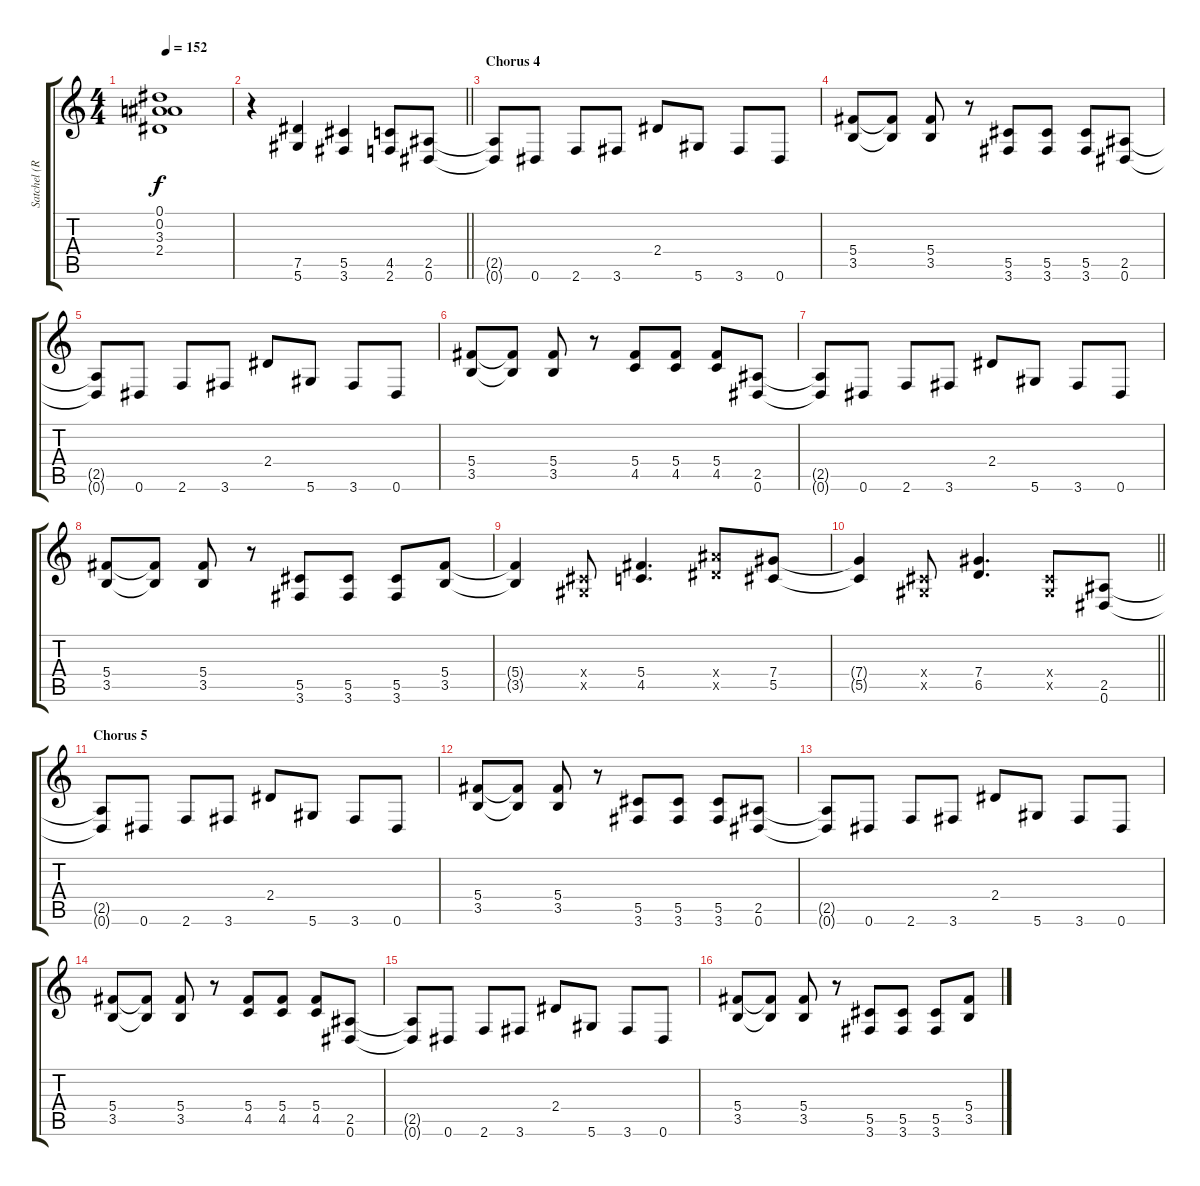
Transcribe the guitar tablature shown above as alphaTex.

\track ("Satchel (Rhythm 1)" "Satchel (R") {instrument distortionguitar}
\staff {score tabs}
\tuning (Eb4 Bb3 Gb3 Db3 Ab2 Eb2) {hide}
\ts (4 4)
\tempo 152
\clef g2
\ks c
(0.1{t} 0.2{t} 3.3{t} 2.4{t}).1{dy f} |
\barLineRight lightlight
r.4{volume 0} (7.5 5.6).4{volume 8 instrument distortionguitar} (5.5 3.6).4 (4.5 2.6).8 (2.5 0.6).8 |
\section ("" "Chorus 4")
(2.5{t} 0.6{t}).8 0.6.8 2.6.8 3.6.8 2.4.8 5.6.8 3.6.8 0.6.8 |
(5.4 3.5).8 (5.4{t} 3.5{t}).8 (5.4 3.5).8 r.8 (5.5 3.6).8 (5.5 3.6).8 (5.5 3.6).8 (2.5 0.6).8 |
(2.5{t} 0.6{t}).8 0.6.8 2.6.8 3.6.8 2.4.8 5.6.8 3.6.8 0.6.8 |
(5.4 3.5).8 (5.4{t} 3.5{t}).8 (5.4 3.5).8 r.8 (5.4 4.5).8 (5.4 4.5).8 (5.4 4.5).8 (2.5 0.6).8 |
(2.5{t} 0.6{t}).8 0.6.8 2.6.8 3.6.8 2.4.8 5.6.8 3.6.8 0.6.8 |
(5.4 3.5).8 (5.4{t} 3.5{t}).8 (5.4 3.5).8 r.8 (5.5 3.6).8 (5.5 3.6).8 (5.5 3.6).8 (5.4 3.5).8 |
(5.4{t} 3.5{t}).4 (0.4{x} 0.5{x}).8 (5.4 4.5).4{d} (9.4{x} 7.5{x}).8 (7.4 5.5).8 |
\barLineRight lightlight
(7.4{t} 5.5{t}).4 (0.4{x} 0.5{x}).8 (7.4 6.5).4{d} (0.4{x} 0.5{x}).8 (2.5 0.6).8 |
\section ("" "Chorus 5")
(2.5{t} 0.6{t}).8 0.6.8 2.6.8 3.6.8 2.4.8 5.6.8 3.6.8 0.6.8 |
(5.4 3.5).8 (5.4{t} 3.5{t}).8 (5.4 3.5).8 r.8 (5.5 3.6).8 (5.5 3.6).8 (5.5 3.6).8 (2.5 0.6).8 |
(2.5{t} 0.6{t}).8 0.6.8 2.6.8 3.6.8 2.4.8 5.6.8 3.6.8 0.6.8 |
(5.4 3.5).8 (5.4{t} 3.5{t}).8 (5.4 3.5).8 r.8 (5.4 4.5).8 (5.4 4.5).8 (5.4 4.5).8 (2.5 0.6).8 |
(2.5{t} 0.6{t}).8 0.6.8 2.6.8 3.6.8 2.4.8 5.6.8 3.6.8 0.6.8 |
(5.4 3.5).8 (5.4{t} 3.5{t}).8 (5.4 3.5).8 r.8 (5.5 3.6).8 (5.5 3.6).8 (5.5 3.6).8 (5.4 3.5).8
